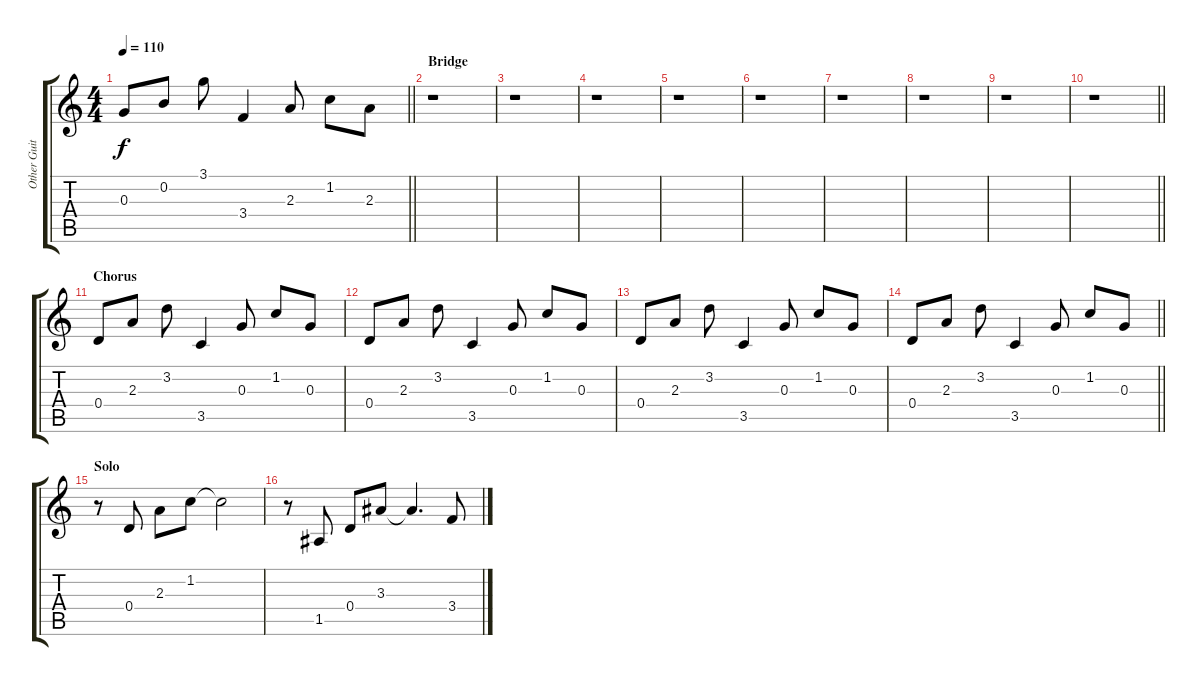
\track ("Other Guitars" "Other Guit") {instrument electricguitarclean}
\staff {score tabs}
\tuning (E4 B3 G3 D3 A2 E2) {hide}
\ts (4 4)
\tempo 110
\clef g2
\barLineRight lightlight
\ks c
0.3.8{dy f} 0.2.8 3.1.8 3.4.4 2.3.8 1.2.8 2.3.8 |
\section ("" "Bridge")
r.1 |
r.1 |
r.1 |
r.1 |
r.1 |
r.1 |
r.1 |
r.1 |
\barLineRight lightlight
r.1 |
\section ("" "Chorus")
0.4.8 2.3.8 3.2.8 3.5.4 0.3.8 1.2.8 0.3.8 |
0.4.8 2.3.8 3.2.8 3.5.4 0.3.8 1.2.8 0.3.8 |
0.4.8 2.3.8 3.2.8 3.5.4 0.3.8 1.2.8 0.3.8 |
\barLineRight lightlight
0.4.8 2.3.8 3.2.8 3.5.4 0.3.8 1.2.8 0.3.8 |
\section ("" "Solo")
r.8{volume 13} 0.4.8 2.3.8 1.2.8 1.2{t}.2 |
r.8 1.5.8 0.4.8 3.3.8 3.3{t}.4{d} 3.4{sl}.8
